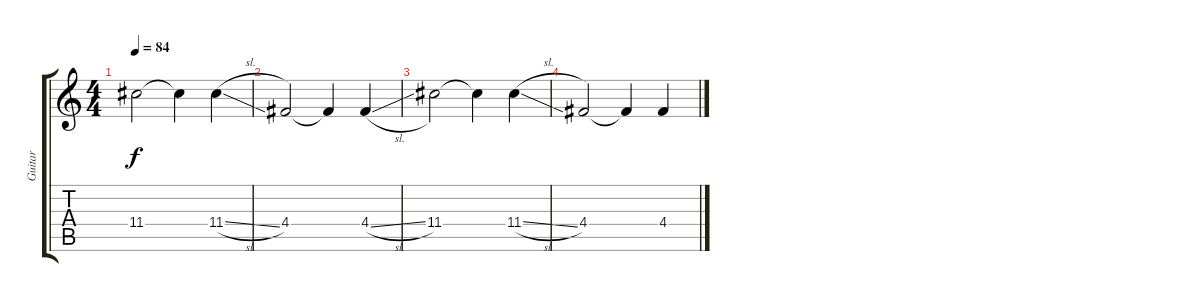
\track ("Guitar" "Guitar") {solo instrument electricguitarjazz}
\staff {score tabs}
\tuning (E4 B3 G3 D3 A2 E2) {hide}
\ts (4 4)
\tempo 84
\clef g2
\ks c
11.4.2{dy f} 11.4{t}.4 11.4{sl}.4 |
4.4.2 4.4{t}.4 4.4{sl}.4 |
11.4.2 11.4{t}.4 11.4{sl}.4 |
4.4.2 4.4{t}.4 4.4.4
